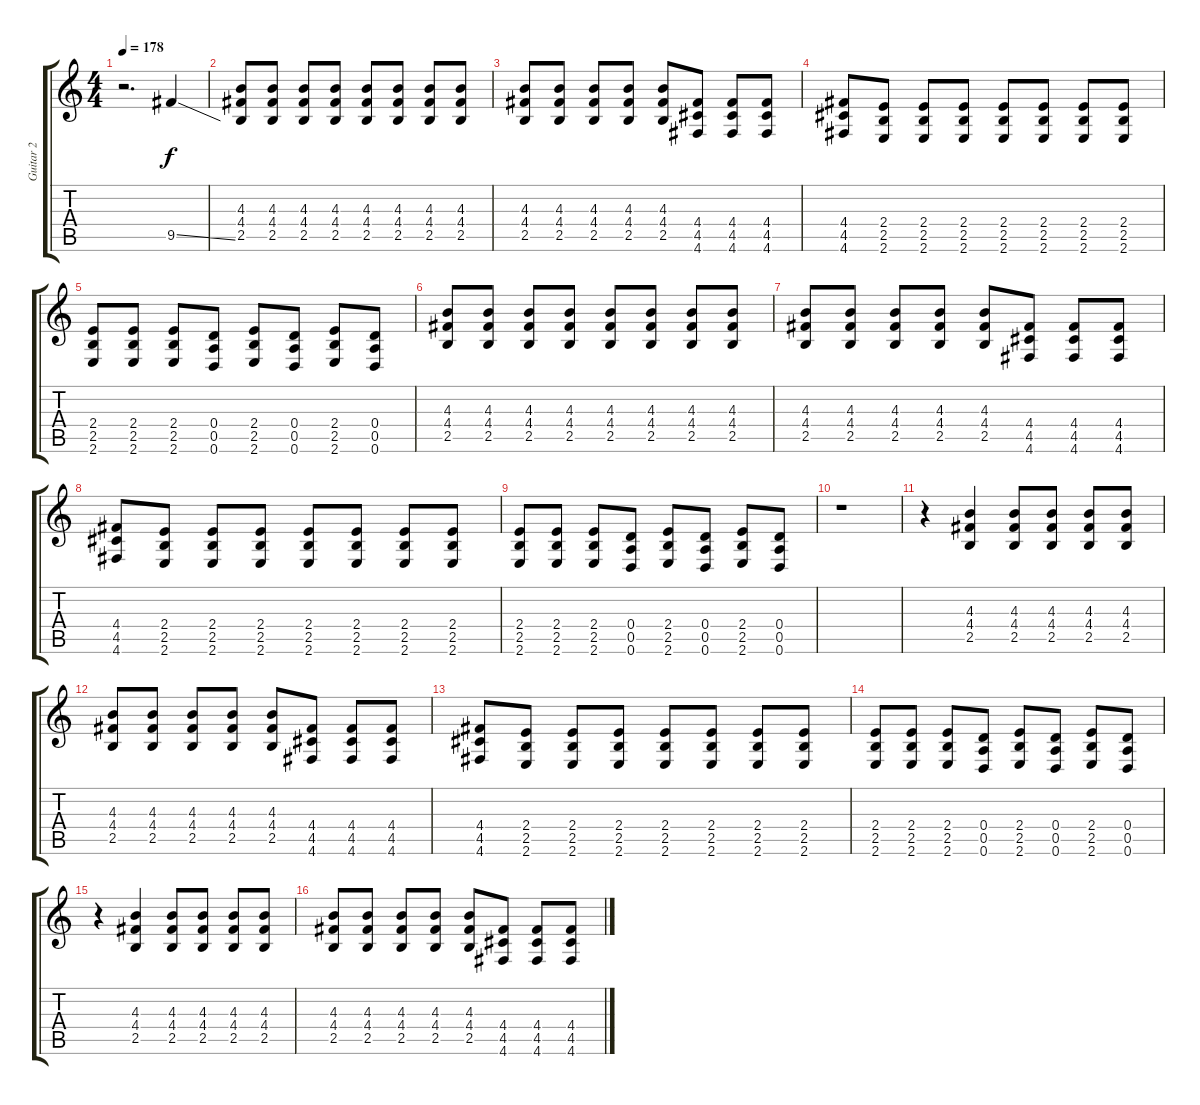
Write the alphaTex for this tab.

\track ("Guitar 2" "Guitar 2") {instrument distortionguitar}
\staff {score tabs}
\tuning (E4 B3 G3 D3 A2 D2) {hide}
\ts (4 4)
\tempo 178
\clef g2
\ks c
r.2{d dy f instrument distortionguitar} 9.5{ss}.4 |
(4.3 4.4 2.5).8 (4.3 4.4 2.5).8 (4.3 4.4 2.5).8 (4.3 4.4 2.5).8 (4.3 4.4 2.5).8 (4.3 4.4 2.5).8 (4.3 4.4 2.5).8 (4.3 4.4 2.5).8 |
(4.3 4.4 2.5).8 (4.3 4.4 2.5).8 (4.3 4.4 2.5).8 (4.3 4.4 2.5).8 (4.3 4.4 2.5).8 (4.4 4.5 4.6).8 (4.4 4.5 4.6).8 (4.4 4.5 4.6).8 |
(4.4 4.5 4.6).8 (2.4 2.5 2.6).8 (2.4 2.5 2.6).8 (2.4 2.5 2.6).8 (2.4 2.5 2.6).8 (2.4 2.5 2.6).8 (2.4 2.5 2.6).8 (2.4 2.5 2.6).8 |
(2.4 2.5 2.6).8 (2.4 2.5 2.6).8 (2.4 2.5 2.6).8 (0.4 0.5 0.6).8 (2.4 2.5 2.6).8 (0.4 0.5 0.6).8 (2.4 2.5 2.6).8 (0.4 0.5 0.6).8 |
(4.3 4.4 2.5).8 (4.3 4.4 2.5).8 (4.3 4.4 2.5).8 (4.3 4.4 2.5).8 (4.3 4.4 2.5).8 (4.3 4.4 2.5).8 (4.3 4.4 2.5).8 (4.3 4.4 2.5).8 |
(4.3 4.4 2.5).8 (4.3 4.4 2.5).8 (4.3 4.4 2.5).8 (4.3 4.4 2.5).8 (4.3 4.4 2.5).8 (4.4 4.5 4.6).8 (4.4 4.5 4.6).8 (4.4 4.5 4.6).8 |
(4.4 4.5 4.6).8 (2.4 2.5 2.6).8 (2.4 2.5 2.6).8 (2.4 2.5 2.6).8 (2.4 2.5 2.6).8 (2.4 2.5 2.6).8 (2.4 2.5 2.6).8 (2.4 2.5 2.6).8 |
(2.4 2.5 2.6).8 (2.4 2.5 2.6).8 (2.4 2.5 2.6).8 (0.4 0.5 0.6).8 (2.4 2.5 2.6).8 (0.4 0.5 0.6).8 (2.4 2.5 2.6).8 (0.4 0.5 0.6).8 |
r.1 |
r.4 (4.3 4.4 2.5).4 (4.3 4.4 2.5).8 (4.3 4.4 2.5).8 (4.3 4.4 2.5).8 (4.3 4.4 2.5).8 |
(4.3 4.4 2.5).8 (4.3 4.4 2.5).8 (4.3 4.4 2.5).8 (4.3 4.4 2.5).8 (4.3 4.4 2.5).8 (4.4 4.5 4.6).8 (4.4 4.5 4.6).8 (4.4 4.5 4.6).8 |
(4.4 4.5 4.6).8 (2.4 2.5 2.6).8 (2.4 2.5 2.6).8 (2.4 2.5 2.6).8 (2.4 2.5 2.6).8 (2.4 2.5 2.6).8 (2.4 2.5 2.6).8 (2.4 2.5 2.6).8 |
(2.4 2.5 2.6).8 (2.4 2.5 2.6).8 (2.4 2.5 2.6).8 (0.4 0.5 0.6).8 (2.4 2.5 2.6).8 (0.4 0.5 0.6).8 (2.4 2.5 2.6).8 (0.4 0.5 0.6).8 |
r.4 (4.3 4.4 2.5).4 (4.3 4.4 2.5).8 (4.3 4.4 2.5).8 (4.3 4.4 2.5).8 (4.3 4.4 2.5).8 |
(4.3 4.4 2.5).8 (4.3 4.4 2.5).8 (4.3 4.4 2.5).8 (4.3 4.4 2.5).8 (4.3 4.4 2.5).8 (4.4 4.5 4.6).8 (4.4 4.5 4.6).8 (4.4 4.5 4.6).8
